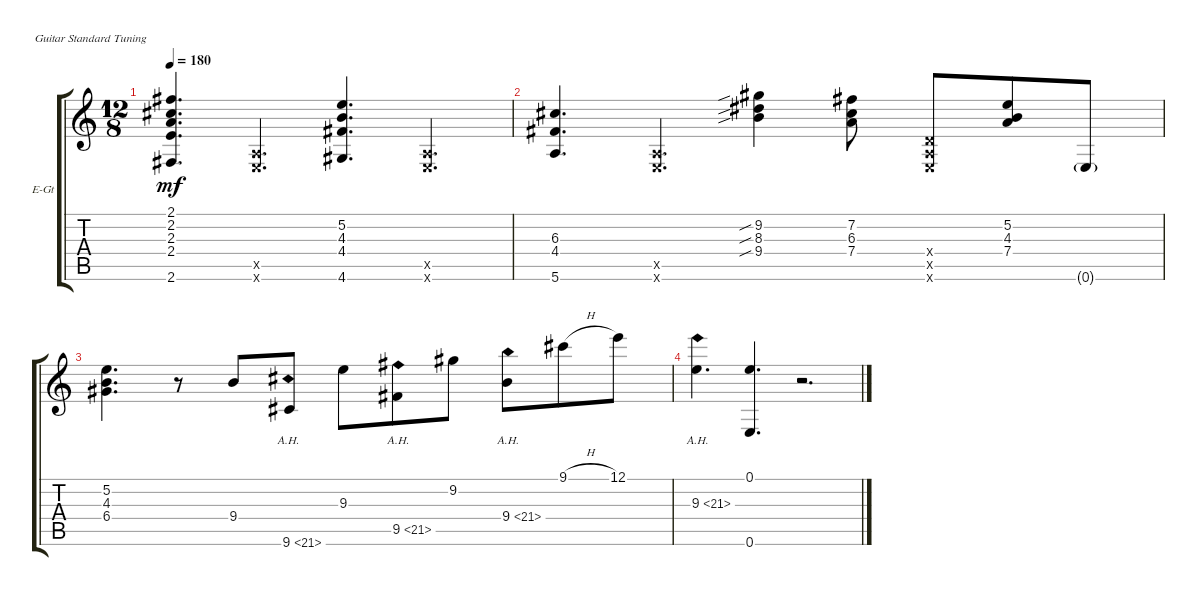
\defaultSystemsLayout 4
\bracketExtendMode groupsimilarinstruments
\firstSystemTrackNameOrientation horizontal
\otherSystemsTrackNameOrientation horizontal
\track ("Electric Guitar" "E-Gt") {instrument electricguitarclean}
\staff {score tabs}
\tuning (E4 B3 G3 D3 A2 E2)
\ts (12 8)
\tempo 180
\clef g2
\scale
0.333333
\ks c
(2.6 2.3 2.2 2.1 2.4).4{d dy mf} (0.6{x} 0.5{x}).4{d} (4.6 4.4 4.3 5.2).4{d} (0.6{x} 0.5{x}).4{d} |
\scale
0.333333 (5.6 4.4 6.3).4{d} (0.6{x} 0.5{x}).4{d} (9.2{sib} 8.3{sib} 9.4{sib}).4 (7.2 6.3 7.4).8 (0.4{x} 0.5{x} 0.6{x}).8 (5.2 4.3 7.4).8 0.6{g}.8 |
(6.4 4.3 5.2).4{d} r.8 9.4.8 9.6{ah 12}.8 9.3.8 9.5{ah 12}.8 9.2.8 9.4{ah 12}.8 9.1{h}.8 12.1.8 |
9.3{ah 12}.4{d} (0.1 0.6).4{d} r.2{d}
